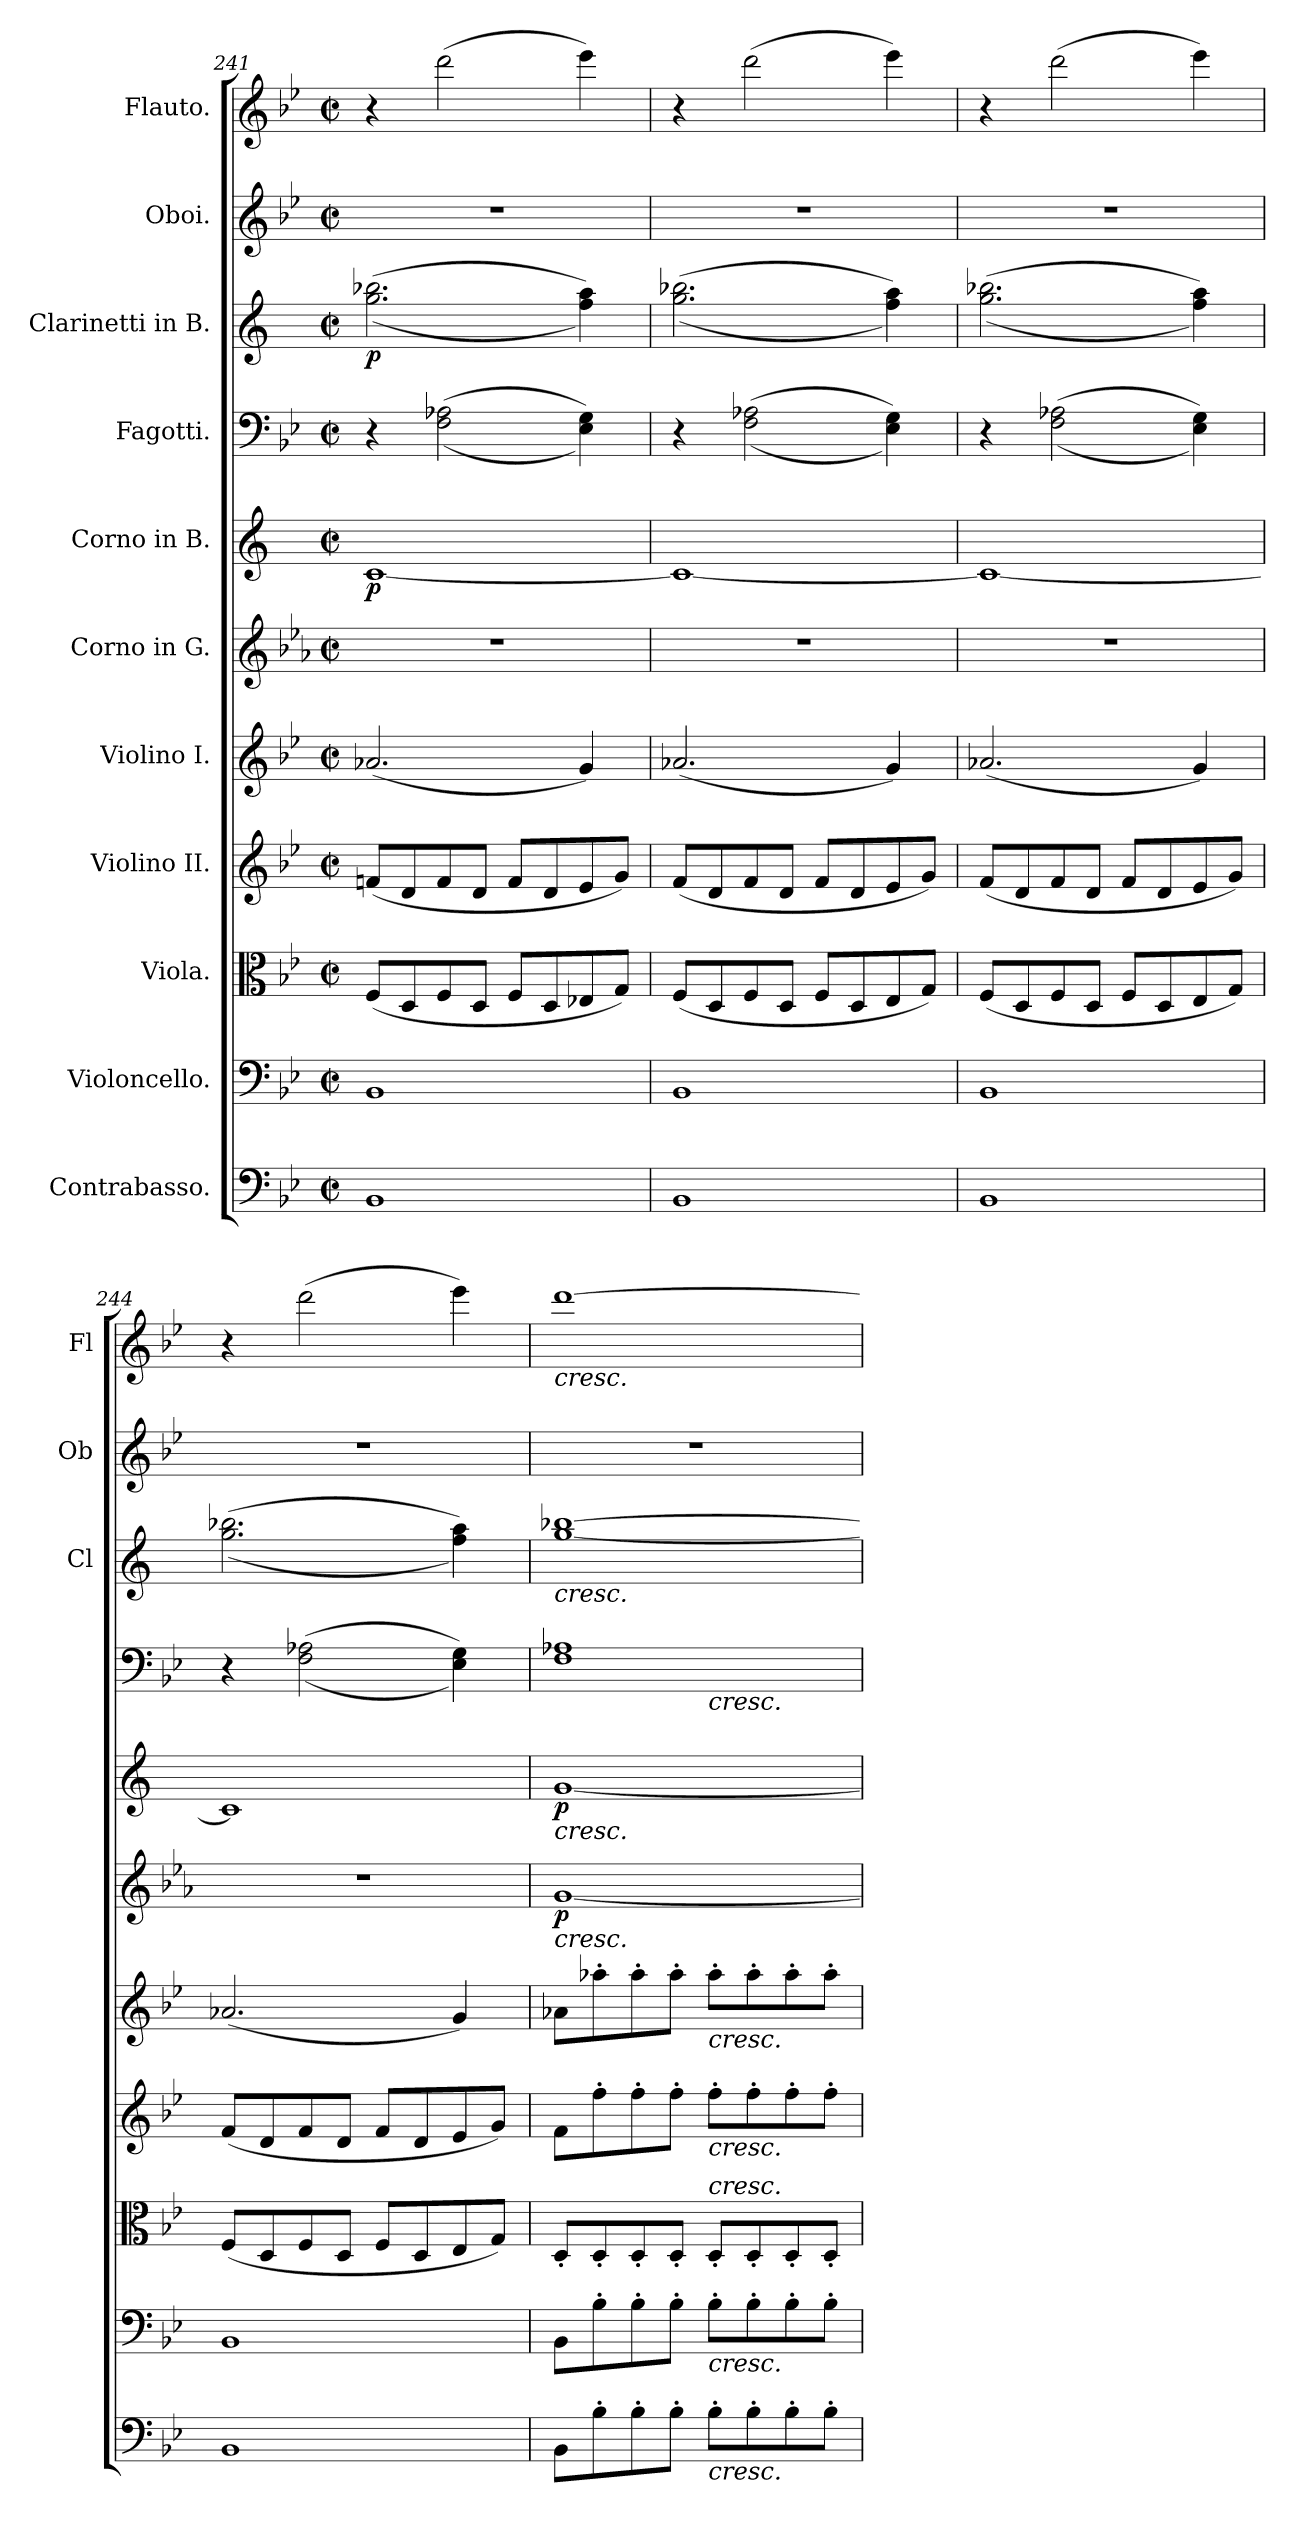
**kern	**kern	**kern	**kern	**kern	**kern	**dynam	**kern	**dynam	**kern	**kern	**dynam	**kern	**kern
*part11	*part10	*part9	*part8	*part7	*part6	*part6	*part5	*part5	*part4	*part3	*part3	*part2	*part1
*staff11	*staff10	*staff9	*staff8	*staff7	*staff6	*staff6	*staff5	*staff5	*staff4	*staff3	*staff3	*staff2	*staff1
*I"Contrabasso.	*I"Violoncello.	*I"Viola.	*I"Violino II.	*I"Violino I.	*I"Corno in G.	*	*I"Corno in B.	*	*I"Fagotti.	*I"Clarinetti in B.	*	*I"Oboi.	*I"Flauto.
*	*	*	*	*	*	*	*	*	*	*I'Cl	*	*I'Ob	*I'Fl
*clefF4	*clefF4	*clefC3	*clefG2	*clefG2	*clefG2	*	*clefG2	*	*clefF4	*clefG2	*	*clefG2	*clefG2
*ITrd7c12	*	*	*	*	*ITrd3c5	*	*ITrd1c2	*	*	*ITrd1c2	*	*	*
*k[b-e-]	*k[b-e-]	*k[b-e-]	*k[b-e-]	*k[b-e-]	*k[b-e-]	*	*k[b-e-]	*	*k[b-e-]	*k[b-e-]	*	*k[b-e-]	*k[b-e-]
*M2/2	*M2/2	*M2/2	*M2/2	*M2/2	*M2/2	*	*M2/2	*	*M2/2	*M2/2	*	*M2/2	*M2/2
*met(c|)	*met(c|)	*met(c|)	*met(c|)	*met(c|)	*met(c|)	*	*met(c|)	*	*met(c|)	*met(c|)	*	*met(c|)	*met(c|)
=241	=241	=241	=241	=241	=241	=241	=241	=241	=241	=241	=241	=241	=241
!	!	!	!	!	!	!	!	!LO:DY:b	!	!	!LO:DY:b	!	!
1BBB-	1BB-	(<8F/L	(<8fn/L	(<2.a-X/	1r	.	[1B-	p	4r	(>(<2.ff\ 2.aa-X\	p	1r	4r
.	.	8D/	8d/	.	.	.	.	.	.	.	.	.	.
.	.	8F/	8f/	.	.	.	.	.	(<(>2F\ 2A-X\	.	.	.	(>2ddd\
.	.	8D/J	8d/J	.	.	.	.	.	.	.	.	.	.
.	.	8F/L	8f/L	.	.	.	.	.	.	.	.	.	.
.	.	8D/	8d/	.	.	.	.	.	.	.	.	.	.
.	.	8E-X/	8e-/	4g/)	.	.	.	.	4E-\ 4G\))	4ee-\ 4gg\))	.	.	4eee-\)
.	.	8G/J)	8g/J)	.	.	.	.	.	.	.	.	.	.
=242	=242	=242	=242	=242	=242	=242	=242	=242	=242	=242	=242	=242	=242
1BBB-	1BB-	(<8F/L	(<8f/L	(<2.a-X/	1r	.	1B-_	.	4r	(>(<2.ff\ 2.aa-X\	.	1r	4r
.	.	8D/	8d/	.	.	.	.	.	.	.	.	.	.
.	.	8F/	8f/	.	.	.	.	.	(<(>2F\ 2A-X\	.	.	.	(>2ddd\
.	.	8D/J	8d/J	.	.	.	.	.	.	.	.	.	.
.	.	8F/L	8f/L	.	.	.	.	.	.	.	.	.	.
.	.	8D/	8d/	.	.	.	.	.	.	.	.	.	.
.	.	8E-/	8e-/	4g/)	.	.	.	.	4E-\ 4G\))	4ee-\ 4gg\))	.	.	4eee-\)
.	.	8G/J)	8g/J)	.	.	.	.	.	.	.	.	.	.
=243	=243	=243	=243	=243	=243	=243	=243	=243	=243	=243	=243	=243	=243
1BBB-	1BB-	(<8F/L	(<8f/L	(<2.a-X/	1r	.	1B-_	.	4r	(>(<2.ff\ 2.aa-X\	.	1r	4r
.	.	8D/	8d/	.	.	.	.	.	.	.	.	.	.
.	.	8F/	8f/	.	.	.	.	.	(<(>2F\ 2A-X\	.	.	.	(>2ddd\
.	.	8D/J	8d/J	.	.	.	.	.	.	.	.	.	.
.	.	8F/L	8f/L	.	.	.	.	.	.	.	.	.	.
.	.	8D/	8d/	.	.	.	.	.	.	.	.	.	.
.	.	8E-/	8e-/	4g/)	.	.	.	.	4E-\ 4G\))	4ee-\ 4gg\))	.	.	4eee-\)
.	.	8G/J)	8g/J)	.	.	.	.	.	.	.	.	.	.
!!LO:LB:g=z
=244	=244	=244	=244	=244	=244	=244	=244	=244	=244	=244	=244	=244	=244
1BBB-	1BB-	(<8F/L	(<8f/L	(<2.a-X/	1r	.	1B-]	.	4r	(>(<2.ff\ 2.aa-X\	.	1r	4r
.	.	8D/	8d/	.	.	.	.	.	.	.	.	.	.
.	.	8F/	8f/	.	.	.	.	.	(<(>2F\ 2A-X\	.	.	.	(>2ddd\
.	.	8D/J	8d/J	.	.	.	.	.	.	.	.	.	.
.	.	8F/L	8f/L	.	.	.	.	.	.	.	.	.	.
.	.	8D/	8d/	.	.	.	.	.	.	.	.	.	.
.	.	8E-/	8e-/	4g/)	.	.	.	.	4E-\ 4G\))	4ee-\ 4gg\))	.	.	4eee-\)
.	.	8G/J)	8g/J)	.	.	.	.	.	.	.	.	.	.
=245	=245	=245	=245	=245	=245	=245	=245	=245	=245	=245	=245	=245	=245
!	!	!	!	!	!	!	!	!	!	!	!	!	!LO:TX:b:i:t=cresc.
!	!	!	!	!	!	!	!	!	!	!LO:TX:b:i:t=cresc.	!	!	!
!	!	!	!	!	!	!	!LO:TX:b:i:t=cresc.	!	!	!	!	!	!
!	!	!	!	!	!LO:TX:b:i:t=cresc.	!	!	!	!	!	!	!	!
!	!	!	!	!	!	!LO:DY:b	!	!LO:DY:b	!	!	!	!	!
*	*	*	*	*	*	*	*	*	*^	*	*	*	*
8BBB-\L	8BB-\L	8D'/L	8f\L	8a-X\L	[1d	p	[1f	p	1F 1A-X	2ryy	[1ff [1aa-X	.	1r	[1ddd
8BB-'\	8B-'\	8D'/	8ff'\	8aa-X'\	.	.	.	.	.	.	.	.	.	.
8BB-'\	8B-'\	8D'/	8ff'\	8aa-'\	.	.	.	.	.	.	.	.	.	.
8BB-'\J	8B-'\J	8D'/J	8ff'\J	8aa-'\J	.	.	.	.	.	.	.	.	.	.
!	!	!	!	!	!	!	!	!	!	!LO:TX:b:i:t=cresc.	!	!	!	!
!	!	!	!	!LO:TX:b:i:t=cresc.	!	!	!	!	!	!	!	!	!	!
!	!	!	!LO:TX:b:i:t=cresc.	!	!	!	!	!	!	!	!	!	!	!
!	!	!LO:TX:a:i:t=cresc.	!	!	!	!	!	!	!	!	!	!	!	!
!	!LO:TX:b:i:t=cresc.	!	!	!	!	!	!	!	!	!	!	!	!	!
!LO:TX:b:i:t=cresc.	!	!	!	!	!	!	!	!	!	!	!	!	!	!
8BB-'\L	8B-'\L	8D'/L	8ff'\L	8aa-'\L	.	.	.	.	.	2ryy	.	.	.	.
8BB-'\	8B-'\	8D'/	8ff'\	8aa-'\	.	.	.	.	.	.	.	.	.	.
8BB-'\	8B-'\	8D'/	8ff'\	8aa-'\	.	.	.	.	.	.	.	.	.	.
8BB-'\J	8B-'\J	8D'/J	8ff'\J	8aa-'\J	.	.	.	.	.	.	.	.	.	.
*	*	*	*	*	*	*	*	*	*v	*v	*	*	*	*
=	=	=	=	=	=	=	=	=	=	=	=	=	=
*-	*-	*-	*-	*-	*-	*-	*-	*-	*-	*-	*-	*-	*-
